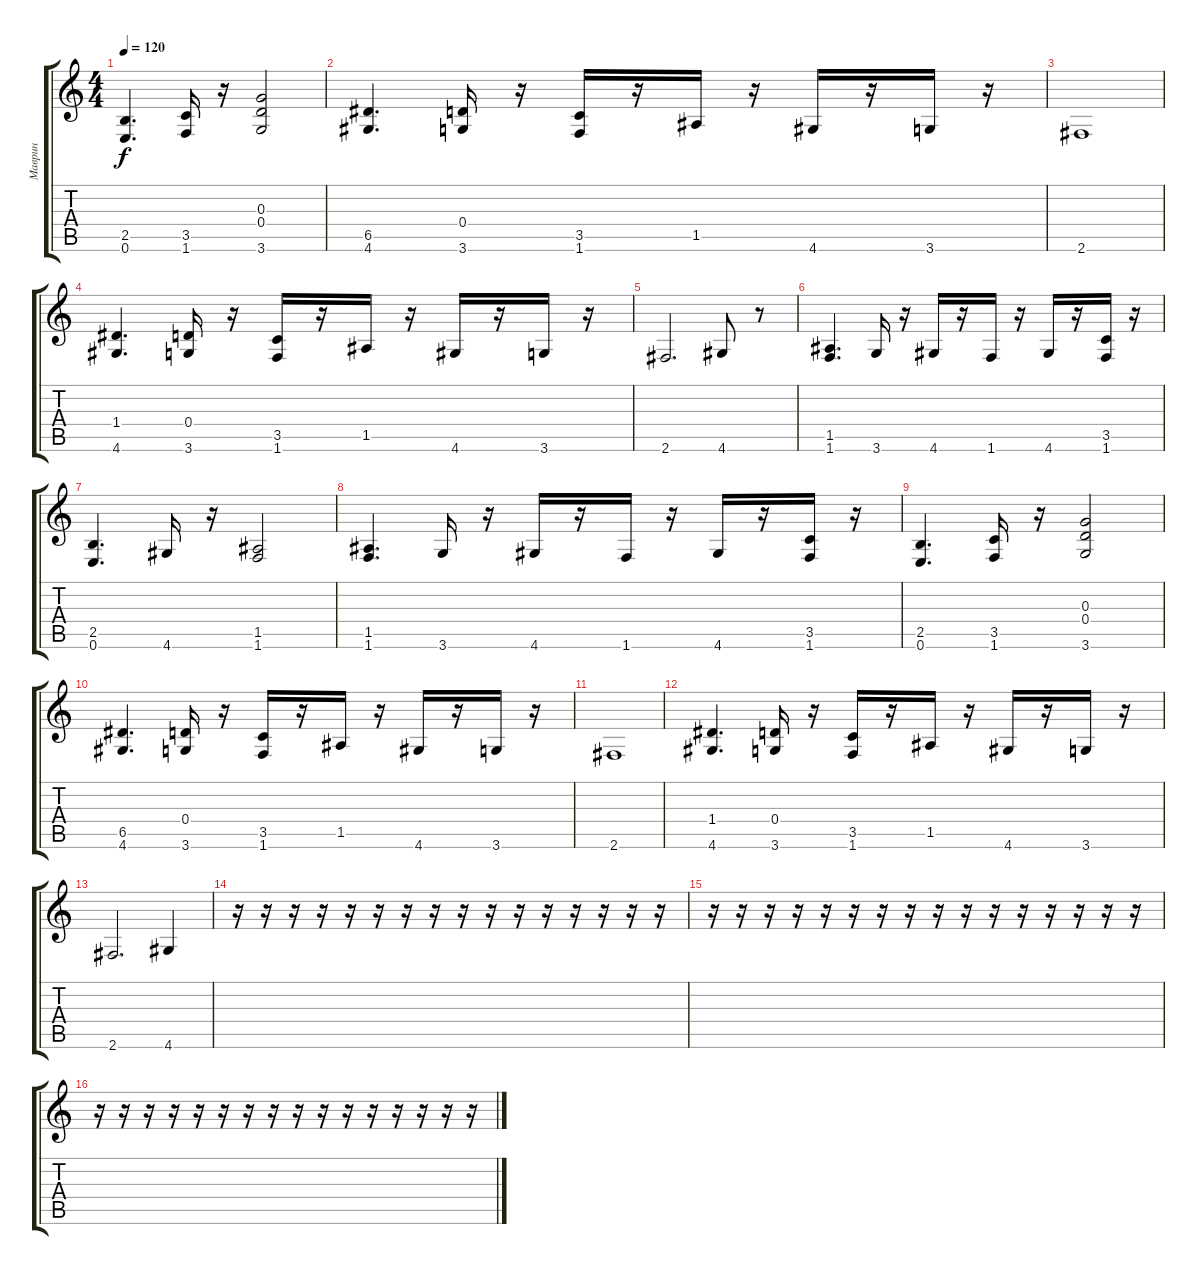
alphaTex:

\track ("Маврин" "Маврин") {instrument distortionguitar}
\staff {score tabs}
\tuning (E4 B3 G3 D3 A2 E2) {hide}
\ts (4 4)
\tempo 120
\clef g2
\ks c
(2.5 0.6).4{d dy f} (3.5 1.6).16 r.16 (0.3 0.4 3.6).2 |
(6.5 4.6).4{d} (0.4 3.6).16 r.16 (3.5 1.6).16 r.16 1.5.16 r.16 4.6.16 r.16 3.6.16 r.16 |
2.6.1 |
(1.4 4.6).4{d} (0.4 3.6).16 r.16 (3.5 1.6).16 r.16 1.5.16 r.16 4.6.16 r.16 3.6.16 r.16 |
2.6.2{d} 4.6.8 r.8 |
(1.5 1.6).4{d} 3.6.16 r.16 4.6.16 r.16 1.6.16 r.16 4.6.16 r.16 (3.5 1.6).16 r.16 |
(2.5 0.6).4{d} 4.6.16 r.16 (1.5 1.6).2 |
(1.5 1.6).4{d} 3.6.16 r.16 4.6.16 r.16 1.6.16 r.16 4.6.16 r.16 (3.5 1.6).16 r.16 |
(2.5 0.6).4{d} (3.5 1.6).16 r.16 (0.3 0.4 3.6).2 |
(6.5 4.6).4{d} (0.4 3.6).16 r.16 (3.5 1.6).16 r.16 1.5.16 r.16 4.6.16 r.16 3.6.16 r.16 |
2.6.1 |
(1.4 4.6).4{d} (0.4 3.6).16 r.16 (3.5 1.6).16 r.16 1.5.16 r.16 4.6.16 r.16 3.6.16 r.16 |
2.6.2{d} 4.6.4 |
r.16 r.16 r.16 r.16 r.16 r.16 r.16 r.16 r.16 r.16 r.16 r.16 r.16 r.16 r.16 r.16 |
r.16 r.16 r.16 r.16 r.16 r.16 r.16 r.16 r.16 r.16 r.16 r.16 r.16 r.16 r.16 r.16 |
r.16 r.16 r.16 r.16 r.16 r.16 r.16 r.16 r.16 r.16 r.16 r.16 r.16 r.16 r.16 r.16
